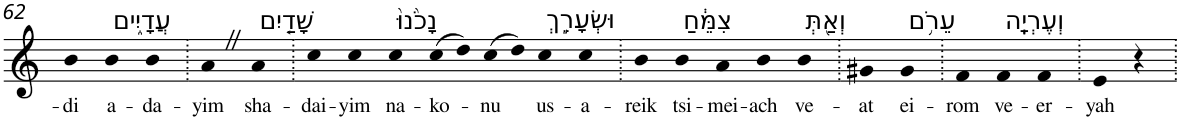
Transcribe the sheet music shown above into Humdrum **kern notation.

**kern	**text
*part1	*part1
*staff1	*staff1
*I"Piano	*
*I'Pno	*
!!LO:PB:g=z
*clefG2	*
*k[]	*
=62	=62
!	!LO:LY:b
4b	-di
!LO:TX:a:t=עֲדָיִ֑ים	!
!	!LO:LY:b
4b	a-
!	!LO:LY:b
4b	-da-
=63.	=63.
!	!LO:LY:b
4aZ	-yim
!LO:TX:a:t=שָׁדַ֤יִם	!
!	!LO:LY:b
4a	sha-
=64.	=64.
!	!LO:LY:b
4cc	-dai-
!	!LO:LY:b
4cc	-yim
!LO:TX:a:t=נָכֹ֙נוּ֙	!
!	!LO:LY:b
4cc	na-
!	!LO:LY:b
(>8cc	-ko-
8dd)	.
!	!LO:LY:b
(>8cc	-nu
8dd)	.
!LO:TX:a:t=וּשְׂעָרֵ֣ךְ	!
!	!LO:LY:b
4cc	us-
!	!LO:LY:b
4cc	-a-
=65.	=65.
!	!LO:LY:b
4b	-reik
!LO:TX:a:t=צִמֵּ֔חַ	!
!	!LO:LY:b
4b	tsi-
!	!LO:LY:b
4a	-mei-
!	!LO:LY:b
4b	-ach
!LO:TX:a:t=וְאַ֖תְּ	!
!	!LO:LY:b
4b	ve-
=66.	=66.
!	!LO:LY:b
4g#X	-at
!LO:TX:a:t=עֵרֹ֥ם	!
!	!LO:LY:b
4g#	ei-
=67.	=67.
!	!LO:LY:b
4f	-rom
!LO:TX:a:t=וְעֶרְיָֽה	!
!	!LO:LY:b
4f	ve-
!	!LO:LY:b
4f	-er-
=68.	=68.
!	!LO:LY:b
4e	-yah
4r	.
=.	=.
*-	*-
